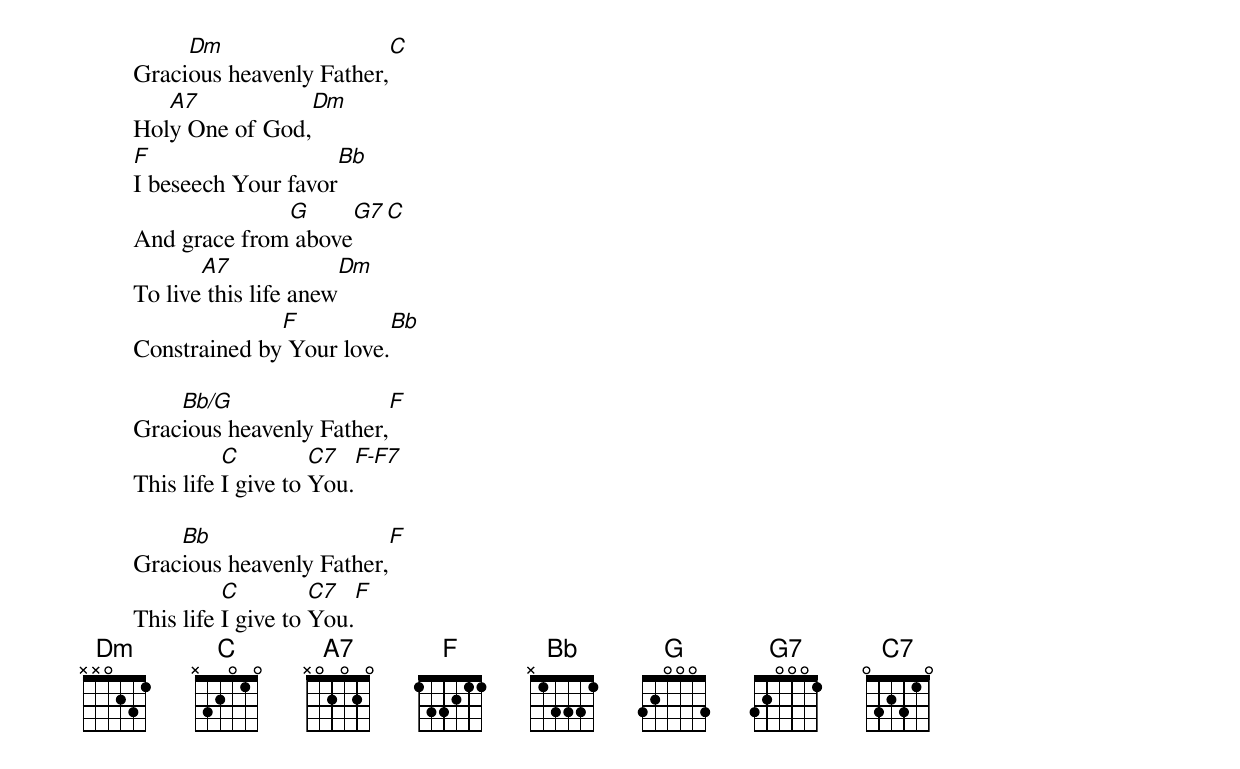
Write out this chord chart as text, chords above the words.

	     Dm                               C
	Gracious heavenly Father,
	   A7                     Dm
	Holy One of God,
	F                               Bb
	I beseech Your favor
	              G        G7       C
	And grace from above
	       A7                        Dm
	To live this life anew
	              F                            Bb
	Constrained by Your love.

	    Bb/G                             F
	Gracious heavenly Father,
	          C         C7            F-F7
	This life I give to You.

	    Bb                                 F
	Gracious heavenly Father,
	          C         C7            F
	This life I give to You.
